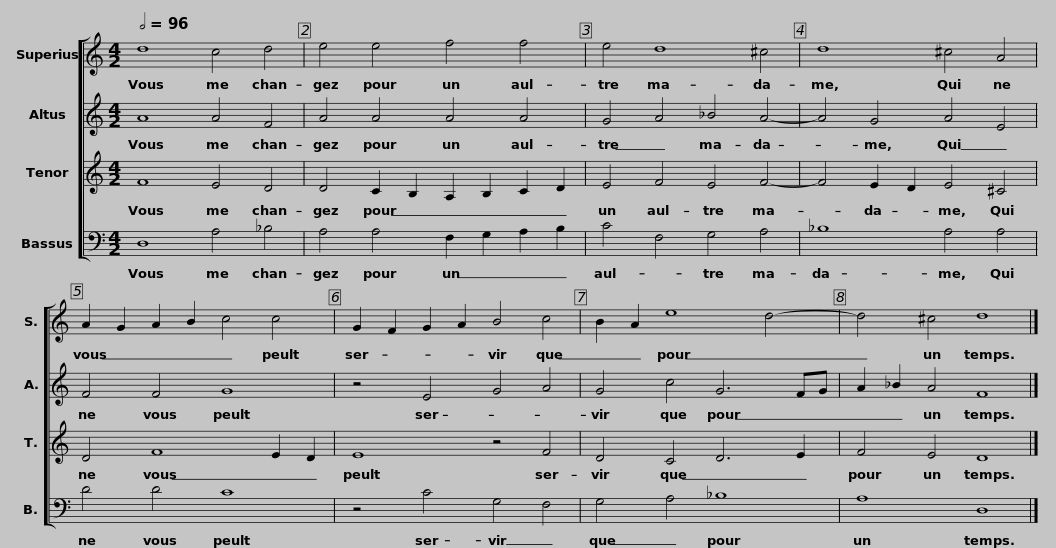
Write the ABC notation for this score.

X:1
%%score [ 1 2 3 4 ]
L:1/8
Q:1/2=96
M:4/2
I:linebreak $
K:C
V:1 treble
V:2 treble
V:3 treble
V:4 bass
V:1
 d8 c4 d4 | e4 e4 f4 f4 | e4 d8 ^c4 | d8 ^c4 A4 |$ A2 G2 A2 B2 c4 c4 | %5
 G2 F2 G2 A2 B4 c4 | B2 A2 e8 d4- | d4 ^c4 d8 |] %8
V:2
 A8 A4 F4 | A4 A4 A4 A4 | G4 A4 _B4 A4- | A4 G4 A4 E4 |$ F4 F4 G8 | %5
 z4 E4 G4 A4 | G4 c4 G6 FG | A2 _B2 A4 F8 |] %8
V:3
 F8 E4 D4 | D4 C2 B,2 A,2 B,2 C2 D2 | E4 F4 E4 F4- | F4 E2 D2 E4 ^C4 |$ D4 F8 E2 D2 | %5
 E8 z4 F4 | D4 C4 D6 E2 | F4 E4 D8 |] %8
V:4
 D,8 A,4 _B,4 | A,4 A,4 F,2 G,2 A,2 B,2 | C4 F,4 G,4 A,4 | _B,8 A,4 A,4 |$ D4 D4 C8 | %5
 z4 C4 G,4 F,4 | G,4 A,4 _B,8 | A,8 D,8 |] %8
